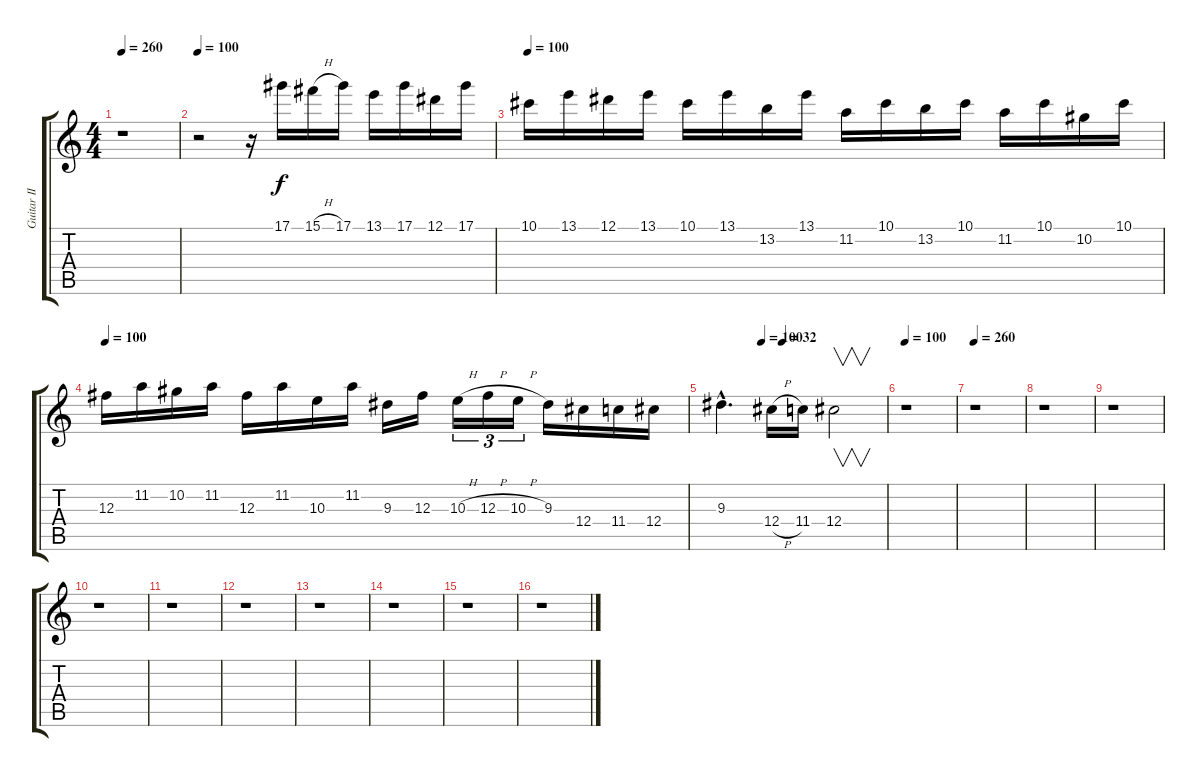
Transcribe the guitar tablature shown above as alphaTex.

\track ("Guitar II" "Guitar II") {instrument overdrivenguitar}
\staff {score tabs}
\tuning (Eb4 Bb3 Gb3 Db3 Ab2 Eb2) {hide}
\ts (4 4)
\tempo 260
\tempo 100
\tempo 260
\clef g2
\ks c
r.1{dy f instrument overdrivenguitar} |
\tempo 100
r.2{instrument acousticguitarsteel} r.16 17.1.16 15.1{h}.16 17.1.16 13.1.16 17.1.16 12.1.16 17.1.16 |
\tempo 100
10.1.16 13.1.16 12.1.16 13.1.16 10.1.16 13.1.16 13.2.16 13.1.16 11.2.16 10.1.16 13.2.16 10.1.16 11.2.16 10.1.16 10.2.16 10.1.16 |
\tempo 100
12.3.16 11.2.16 10.2.16 11.2.16 12.3.16 11.2.16 10.3.16 11.2.16 9.3.16 12.3.16 10.3{h}.16{tu (3 2)} 12.3{h}.16{tu (3 2)} 10.3{h}.16{tu (3 2)} 9.3.16 12.4.16 11.4.16 12.4.16 |
\tempo (100 0.25)
\tempo (32 0.375)
9.3{hac}.4{d} 12.4{h}.16 11.4.16 12.4.2{v} |
\tempo 100
r.1{instrument overdrivenguitar} |
\tempo 260
r.1 |
r.1 |
r.1 |
r.1 |
r.1 |
r.1 |
r.1 |
r.1 |
r.1 |
r.1
